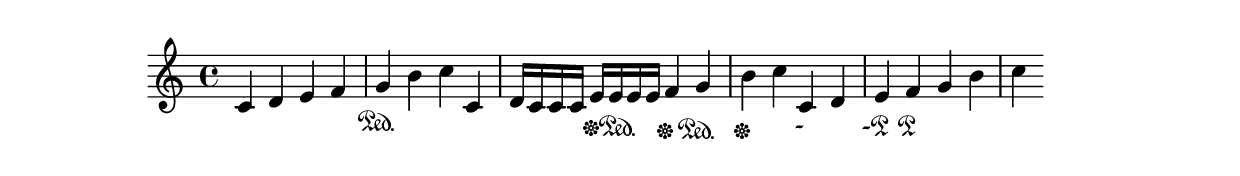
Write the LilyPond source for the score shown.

\version "2.3.22"
\header
{
    texidoc = "The standard piano pedals style comes with Ped symbols.
The pedal string can be also tuned, for example, to a shorter tilde/P variant
at the end of the melody."

}

\score{
    \context Staff \relative c'{
        c4 d e f g
        \sustainDown b c
        c, d16[  c  c c]  e[ e \sustainUp \sustainDown e e ] f4 \sustainUp 
        g\sustainDown  b \sustainUp c 
        \set Staff.pedalSustainStrings = #'("-" "-P" "P")
        \override Staff.SustainPedal   #'padding = #-2
        c, \sustainDown d e \sustainUp \sustainDown f
        \sustainUp g b c
    }
}
